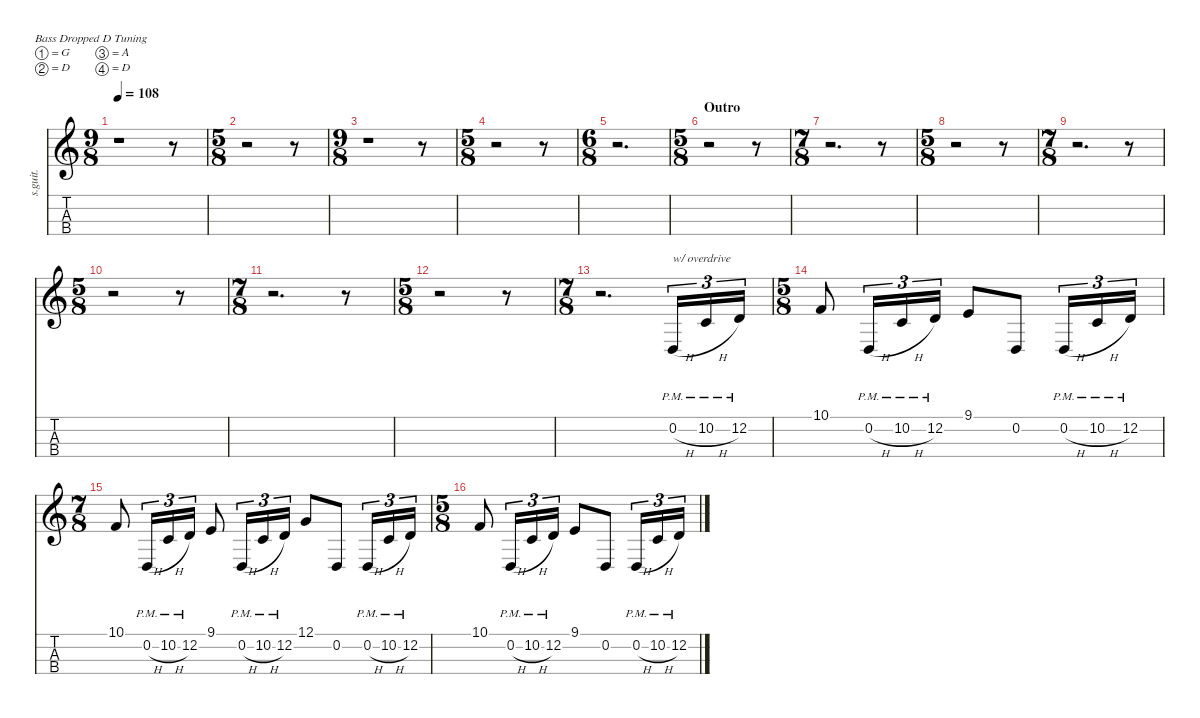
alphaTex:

\defaultSystemsLayout 4
\hideDynamics
\bracketExtendMode nobrackets
\track ("Bass Overdrive/Whammy" "s.guit.") {instrument distortionguitar}
\staff {score tabs}
\tuning (G2 D2 A1 D1)
\ts (9 8)
\beaming (8 2 2 2 2)
\tempo 108
\clef g2
\ks c
r.1{dy f} r.8 |
\ts (5 8)
\beaming (8 2 2 2 2)
r.2 r.8 |
\ts (9 8)
\beaming (8 2 2 2 2)
r.1 r.8 |
\ts (5 8)
\beaming (8 2 2 2 2)
r.2 r.8 |
\ts (6 8)
\beaming (8 2 2 2 2)
r.2{d} |
\ts (5 8)
\beaming (8 2 2 2 2)
\section ("" "Outro")
r.2 r.8 |
\ts (7 8)
\beaming (8 2 2 2 2)
r.2{d} r.8 |
\ts (5 8)
\beaming (8 2 2 2 2)
r.2 r.8 |
\ts (7 8)
\beaming (8 2 2 2 2)
r.2{d} r.8 |
\ts (5 8)
\beaming (8 2 2 2 2)
r.2 r.8 |
\ts (7 8)
\beaming (8 2 2 2 2)
r.2{d} r.8 |
\ts (5 8)
\beaming (8 2 2 2 2)
r.2 r.8 |
\ts (7 8)
\beaming (8 2 2 2 2)
r.2{d} 0.2{h pm}.16{tu (3 2) txt "w/ overdrive" lyrics (0 "") lyrics (1 "") lyrics (2 "") lyrics (3 "") lyrics (4 "")} 10.2{h pm}.16{tu (3 2) lyrics (0 "") lyrics (1 "") lyrics (2 "") lyrics (3 "") lyrics (4 "")} 12.2{pm}.16{tu (3 2) lyrics (0 "") lyrics (1 "") lyrics (2 "") lyrics (3 "") lyrics (4 "")} |
\ts (5 8)
\beaming (8 2 2 2 2)
10.1.8{lyrics (0 "") lyrics (1 "") lyrics (2 "") lyrics (3 "") lyrics (4 "")} 0.2{h pm}.16{tu (3 2) lyrics (0 "") lyrics (1 "") lyrics (2 "") lyrics (3 "") lyrics (4 "")} 10.2{h pm}.16{tu (3 2) lyrics (0 "") lyrics (1 "") lyrics (2 "") lyrics (3 "") lyrics (4 "")} 12.2{pm}.16{tu (3 2) lyrics (0 "") lyrics (1 "") lyrics (2 "") lyrics (3 "") lyrics (4 "")} 9.1.8{lyrics (0 "") lyrics (1 "") lyrics (2 "") lyrics (3 "") lyrics (4 "")} 0.2.8{lyrics (0 "") lyrics (1 "") lyrics (2 "") lyrics (3 "") lyrics (4 "")} 0.2{h pm}.16{tu (3 2) lyrics (0 "") lyrics (1 "") lyrics (2 "") lyrics (3 "") lyrics (4 "")} 10.2{h pm}.16{tu (3 2) lyrics (0 "") lyrics (1 "") lyrics (2 "") lyrics (3 "") lyrics (4 "")} 12.2{pm}.16{tu (3 2) lyrics (0 "") lyrics (1 "") lyrics (2 "") lyrics (3 "") lyrics (4 "")} |
\ts (7 8)
\beaming (8 2 2 2 2)
10.1.8{lyrics (0 "") lyrics (1 "") lyrics (2 "") lyrics (3 "") lyrics (4 "")} 0.2{h pm}.16{tu (3 2) lyrics (0 "") lyrics (1 "") lyrics (2 "") lyrics (3 "") lyrics (4 "")} 10.2{h pm}.16{tu (3 2) lyrics (0 "") lyrics (1 "") lyrics (2 "") lyrics (3 "") lyrics (4 "")} 12.2{pm}.16{tu (3 2) lyrics (0 "") lyrics (1 "") lyrics (2 "") lyrics (3 "") lyrics (4 "")} 9.1.8{lyrics (0 "") lyrics (1 "") lyrics (2 "") lyrics (3 "") lyrics (4 "")} 0.2{h pm}.16{tu (3 2) lyrics (0 "") lyrics (1 "") lyrics (2 "") lyrics (3 "") lyrics (4 "")} 10.2{h pm}.16{tu (3 2) lyrics (0 "") lyrics (1 "") lyrics (2 "") lyrics (3 "") lyrics (4 "")} 12.2{pm}.16{tu (3 2) lyrics (0 "") lyrics (1 "") lyrics (2 "") lyrics (3 "") lyrics (4 "")} 12.1.8{lyrics (0 "") lyrics (1 "") lyrics (2 "") lyrics (3 "") lyrics (4 "")} 0.2.8{lyrics (0 "") lyrics (1 "") lyrics (2 "") lyrics (3 "") lyrics (4 "")} 0.2{h pm}.16{tu (3 2) lyrics (0 "") lyrics (1 "") lyrics (2 "") lyrics (3 "") lyrics (4 "")} 10.2{h pm}.16{tu (3 2) lyrics (0 "") lyrics (1 "") lyrics (2 "") lyrics (3 "") lyrics (4 "")} 12.2{pm}.16{tu (3 2) lyrics (0 "") lyrics (1 "") lyrics (2 "") lyrics (3 "") lyrics (4 "")} |
\ts (5 8)
\beaming (8 2 2 2 2)
10.1.8{lyrics (0 "") lyrics (1 "") lyrics (2 "") lyrics (3 "") lyrics (4 "")} 0.2{h pm}.16{tu (3 2) lyrics (0 "") lyrics (1 "") lyrics (2 "") lyrics (3 "") lyrics (4 "")} 10.2{h pm}.16{tu (3 2) lyrics (0 "") lyrics (1 "") lyrics (2 "") lyrics (3 "") lyrics (4 "")} 12.2{pm}.16{tu (3 2) lyrics (0 "") lyrics (1 "") lyrics (2 "") lyrics (3 "") lyrics (4 "")} 9.1.8{lyrics (0 "") lyrics (1 "") lyrics (2 "") lyrics (3 "") lyrics (4 "")} 0.2.8{lyrics (0 "") lyrics (1 "") lyrics (2 "") lyrics (3 "") lyrics (4 "")} 0.2{h pm}.16{tu (3 2) lyrics (0 "") lyrics (1 "") lyrics (2 "") lyrics (3 "") lyrics (4 "")} 10.2{h pm}.16{tu (3 2) lyrics (0 "") lyrics (1 "") lyrics (2 "") lyrics (3 "") lyrics (4 "")} 12.2{pm}.16{tu (3 2) lyrics (0 "") lyrics (1 "") lyrics (2 "") lyrics (3 "") lyrics (4 "")}
